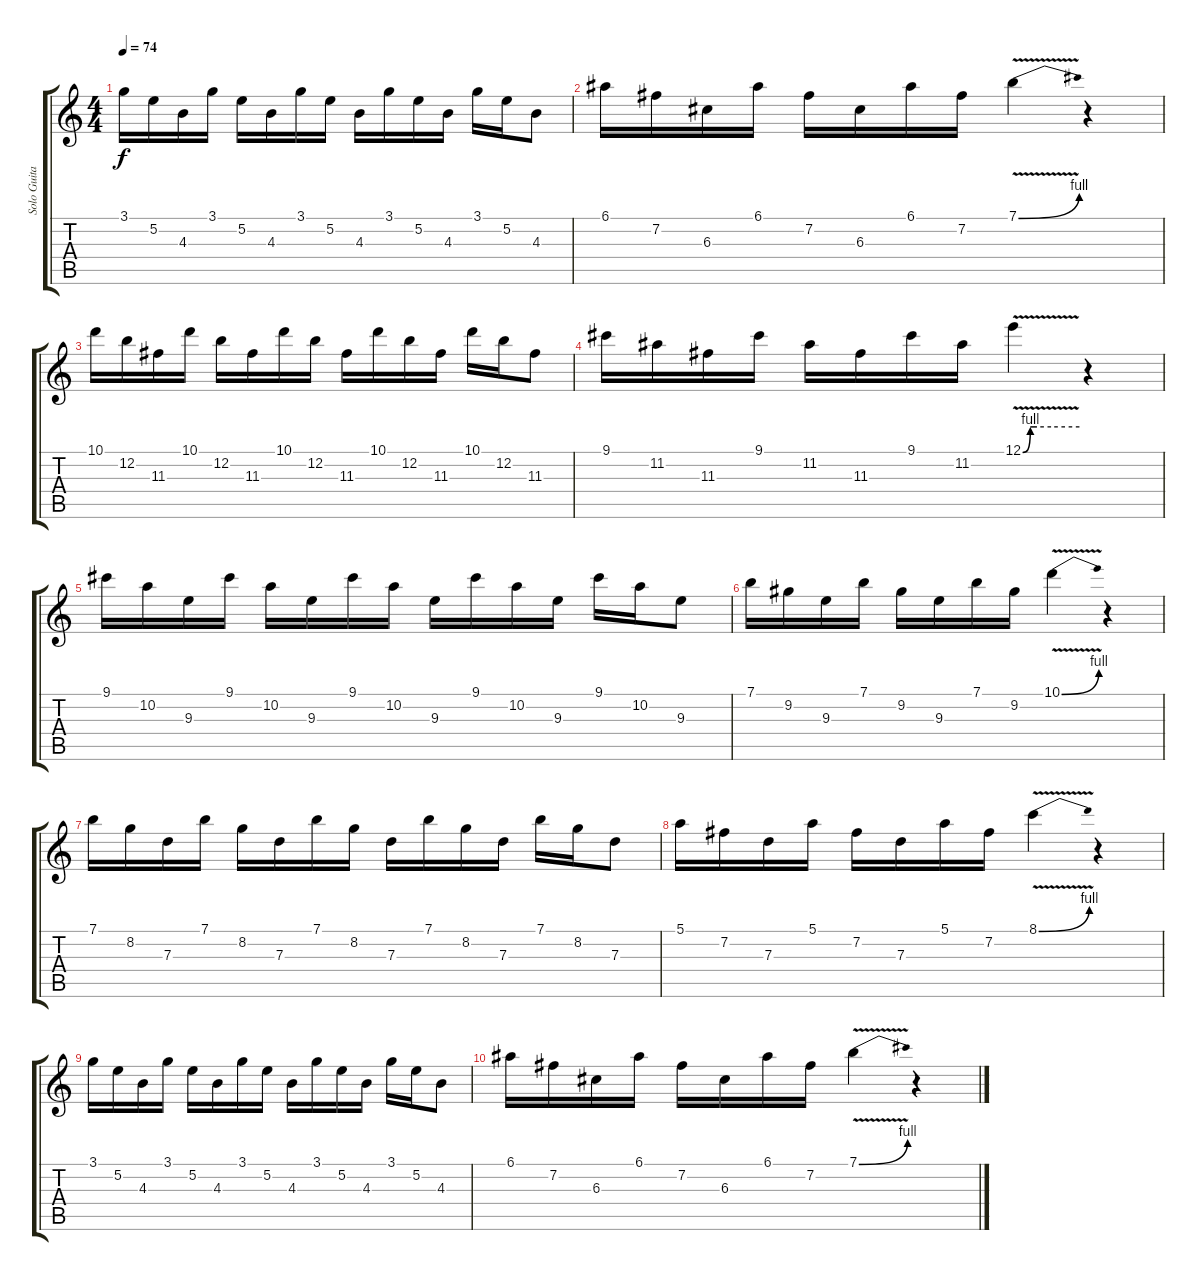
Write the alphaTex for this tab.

\track ("Solo Guitar #2" "Solo Guita") {instrument distortionguitar}
\staff {score tabs}
\tuning (E4 B3 G3 D3 A2 E2) {hide}
\ts (4 4)
\tempo 74
\clef g2
\ks c
3.1.16{dy f} 5.2.16 4.3.16 3.1.16 5.2.16 4.3.16 3.1.16 5.2.16 4.3.16 3.1.16 5.2.16 4.3.16 3.1.16 5.2.16 4.3.8 |
6.1.16 7.2.16 6.3.16 6.1.16 7.2.16 6.3.16 6.1.16 7.2.16 7.1{be (bend 0 0 60 4) v}.4 r.4 |
10.1.16{volume 8} 12.2.16 11.3.16 10.1.16 12.2.16 11.3.16 10.1.16 12.2.16 11.3.16 10.1.16 12.2.16 11.3.16 10.1.16 12.2.16 11.3.8 |
9.1.16 11.2.16 11.3.16 9.1.16 11.2.16 11.3.16 9.1.16 11.2.16 12.1{be (custom 0 0 8 4 15 4 30 4 60 4) v}.4 r.4 |
9.1.16 10.2.16 9.3.16 9.1.16 10.2.16 9.3.16 9.1.16 10.2.16 9.3.16 9.1.16 10.2.16 9.3.16 9.1.16 10.2.16 9.3.8 |
7.1.16 9.2.16 9.3.16 7.1.16 9.2.16 9.3.16 7.1.16 9.2.16 10.1{be (bend 0 0 60 4) v}.4 r.4 |
7.1.16{volume 0} 8.2.16 7.3.16 7.1.16 8.2.16 7.3.16 7.1.16 8.2.16 7.3.16 7.1.16 8.2.16 7.3.16 7.1.16 8.2.16 7.3.8 |
5.1.16 7.2.16 7.3.16 5.1.16 7.2.16 7.3.16 5.1.16 7.2.16 8.1{be (bend 0 0 60 4) v}.4 r.4 |
3.1.16 5.2.16 4.3.16 3.1.16 5.2.16 4.3.16 3.1.16 5.2.16 4.3.16 3.1.16 5.2.16 4.3.16 3.1.16 5.2.16 4.3.8 |
6.1.16 7.2.16 6.3.16 6.1.16 7.2.16 6.3.16 6.1.16 7.2.16 7.1{be (bend 0 0 60 4) v}.4 r.4
